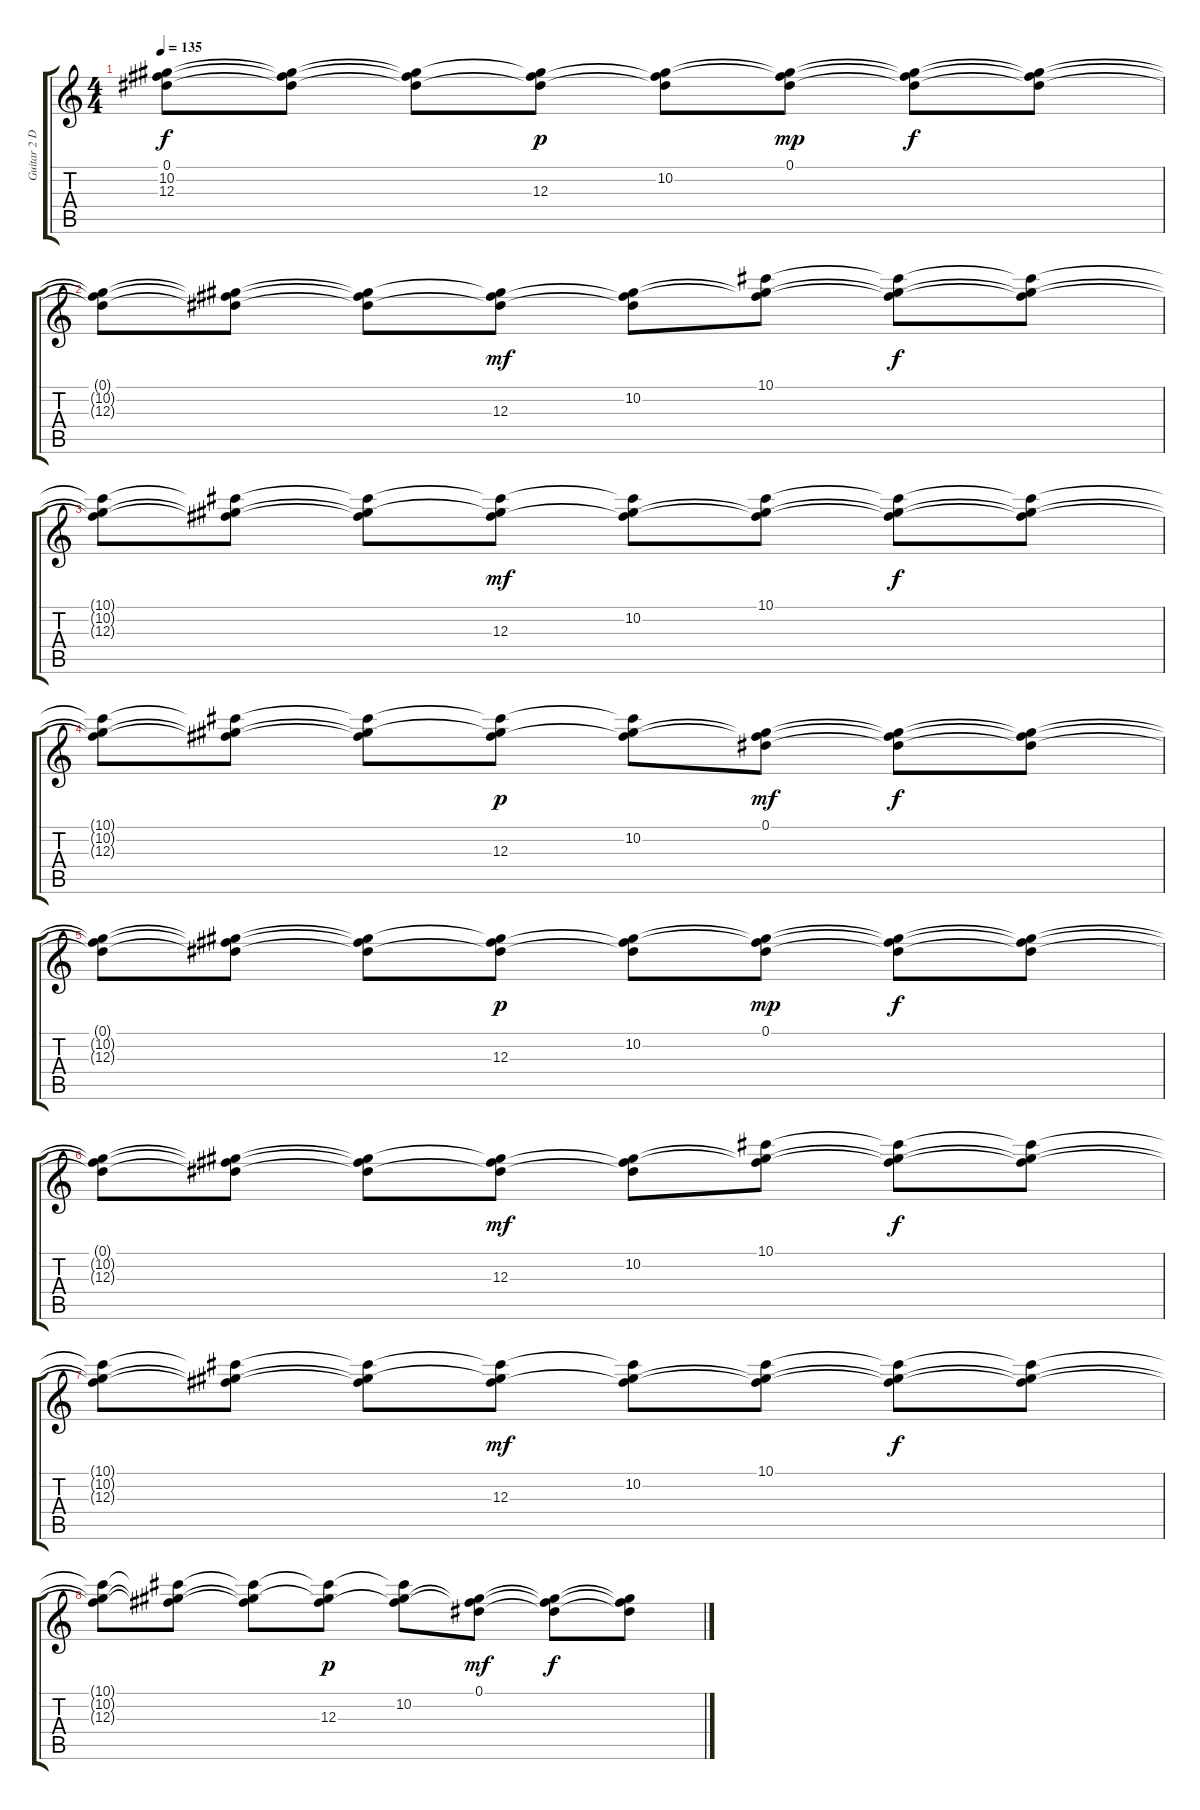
\track ("Guitar 2 Delay" "Guitar 2 D") {instrument electricguitarclean}
\staff {score tabs}
\tuning (Eb4 Bb3 Gb3 Db3 Ab2 Eb2) {hide}
\ts (4 4)
\tempo 135
\clef g2
\ks c
(0.1{t} 10.2{t} 12.3{t}).8{dy f} (0.1{t} 10.2{t} 12.3{t}).8 (0.1{t} 10.2{t} 12.3{t}).8 (0.1{t} 10.2{t} 12.3).8{dy p} (0.1{t} 10.2 12.3{t}).8 (0.1 10.2{t} 12.3{t}).8{dy mp} (0.1{t} 10.2{t} 12.3{t}).8{dy f} (0.1{t} 10.2{t} 12.3{t}).8 |
(0.1{t} 10.2{t} 12.3{t}).8 (0.1{t} 10.2{t} 12.3{t}).8 (0.1{t} 10.2{t} 12.3{t}).8 (0.1{t} 10.2{t} 12.3).8{dy mf} (0.1{t} 10.2 12.3{t}).8 (10.1 10.2{t} 12.3{t}).8 (10.1{t} 10.2{t} 12.3{t}).8{dy f} (10.1{t} 10.2{t} 12.3{t}).8 |
(10.1{t} 10.2{t} 12.3{t}).8 (10.1{t} 10.2{t} 12.3{t}).8 (10.1{t} 10.2{t} 12.3{t}).8 (10.1{t} 10.2{t} 12.3).8{dy mf} (10.1{t} 10.2 12.3{t}).8 (10.1 10.2{t} 12.3{t}).8 (10.1{t} 10.2{t} 12.3{t}).8{dy f} (10.1{t} 10.2{t} 12.3{t}).8 |
(10.1{t} 10.2{t} 12.3{t}).8 (10.1{t} 10.2{t} 12.3{t}).8 (10.1{t} 10.2{t} 12.3{t}).8 (10.1{t} 10.2{t} 12.3).8{dy p} (10.1{t} 10.2 12.3{t}).8 (0.1 10.2{t} 12.3{t}).8{dy mf} (0.1{t} 10.2{t} 12.3{t}).8{dy f} (0.1{t} 10.2{t} 12.3{t}).8 |
(0.1{t} 10.2{t} 12.3{t}).8 (0.1{t} 10.2{t} 12.3{t}).8 (0.1{t} 10.2{t} 12.3{t}).8 (0.1{t} 10.2{t} 12.3).8{dy p} (0.1{t} 10.2 12.3{t}).8 (0.1 10.2{t} 12.3{t}).8{dy mp} (0.1{t} 10.2{t} 12.3{t}).8{dy f} (0.1{t} 10.2{t} 12.3{t}).8 |
(0.1{t} 10.2{t} 12.3{t}).8 (0.1{t} 10.2{t} 12.3{t}).8 (0.1{t} 10.2{t} 12.3{t}).8 (0.1{t} 10.2{t} 12.3).8{dy mf} (0.1{t} 10.2 12.3{t}).8 (10.1 10.2{t} 12.3{t}).8 (10.1{t} 10.2{t} 12.3{t}).8{dy f} (10.1{t} 10.2{t} 12.3{t}).8 |
(10.1{t} 10.2{t} 12.3{t}).8 (10.1{t} 10.2{t} 12.3{t}).8 (10.1{t} 10.2{t} 12.3{t}).8 (10.1{t} 10.2{t} 12.3).8{dy mf} (10.1{t} 10.2 12.3{t}).8 (10.1 10.2{t} 12.3{t}).8 (10.1{t} 10.2{t} 12.3{t}).8{dy f} (10.1{t} 10.2{t} 12.3{t}).8 |
(10.1{t} 10.2{t} 12.3{t}).8 (10.1{t} 10.2{t} 12.3{t}).8 (10.1{t} 10.2{t} 12.3{t}).8 (10.1{t} 10.2{t} 12.3).8{dy p} (10.1{t} 10.2 12.3{t}).8 (0.1 10.2{t} 12.3{t}).8{dy mf} (0.1{t} 10.2{t} 12.3{t}).8{dy f} (0.1{t} 10.2{t} 12.3{t}).8
